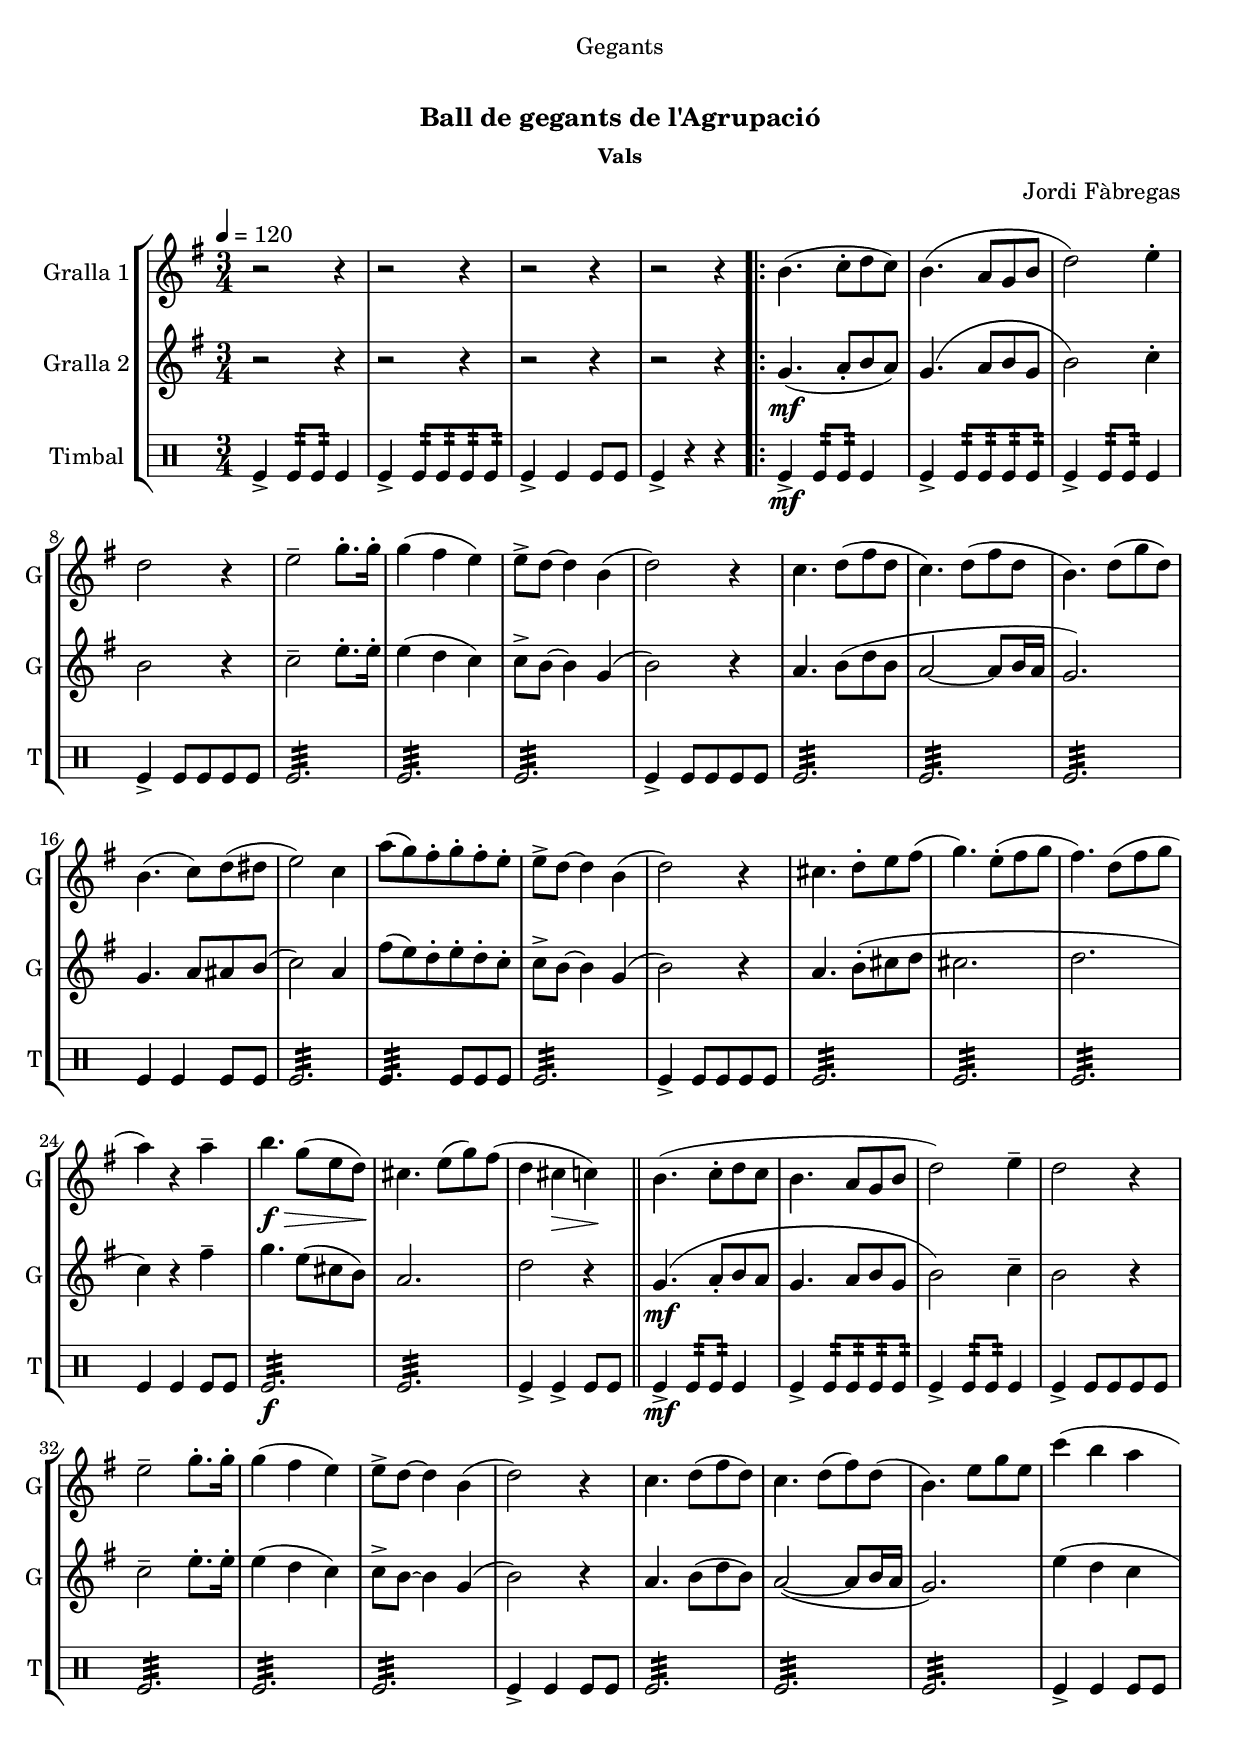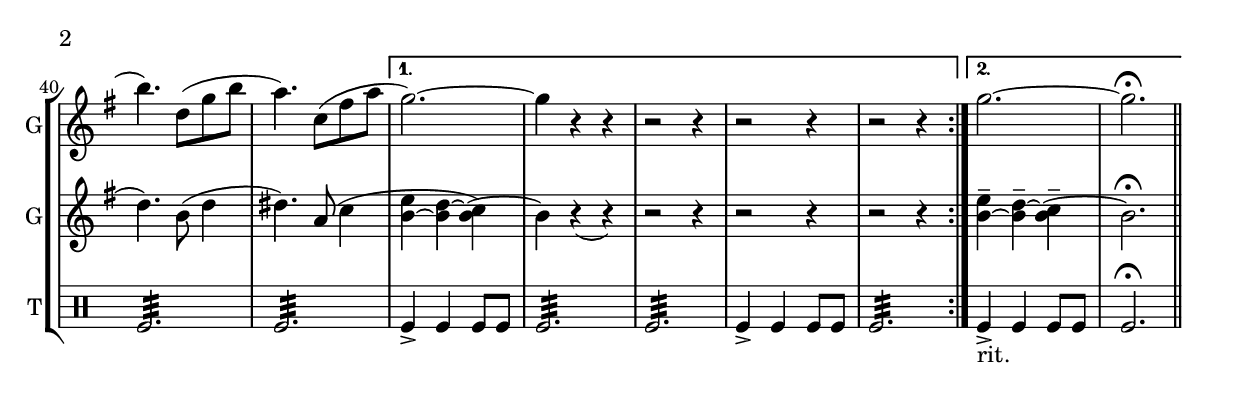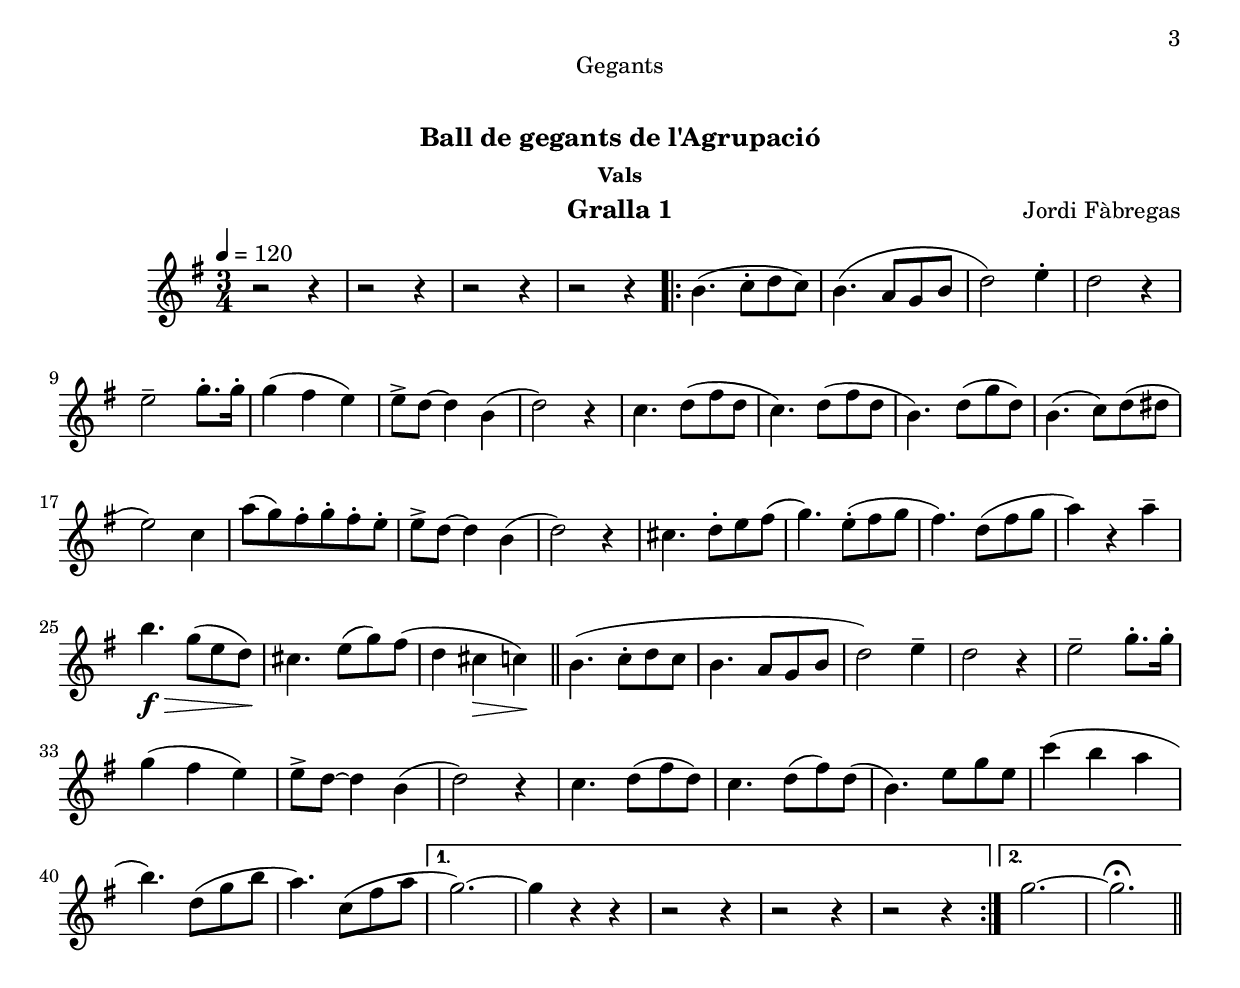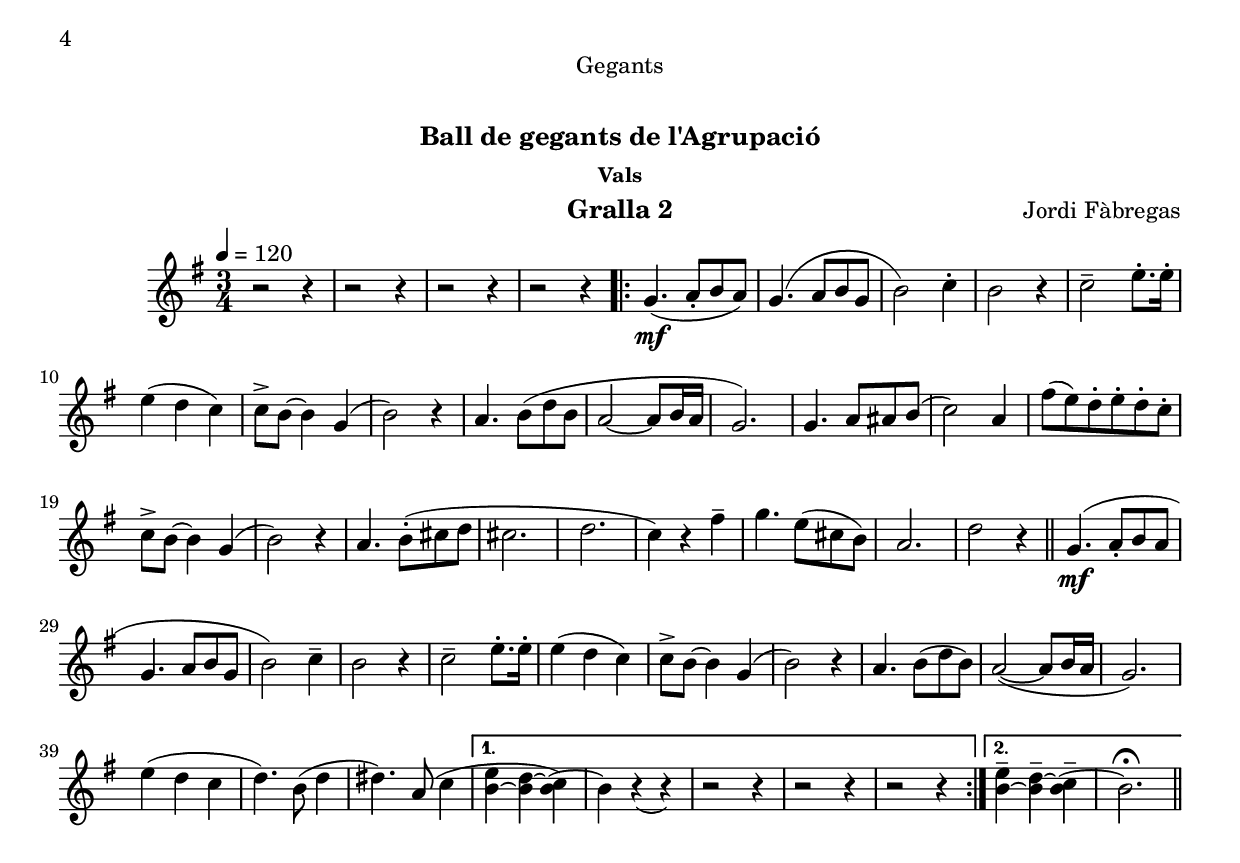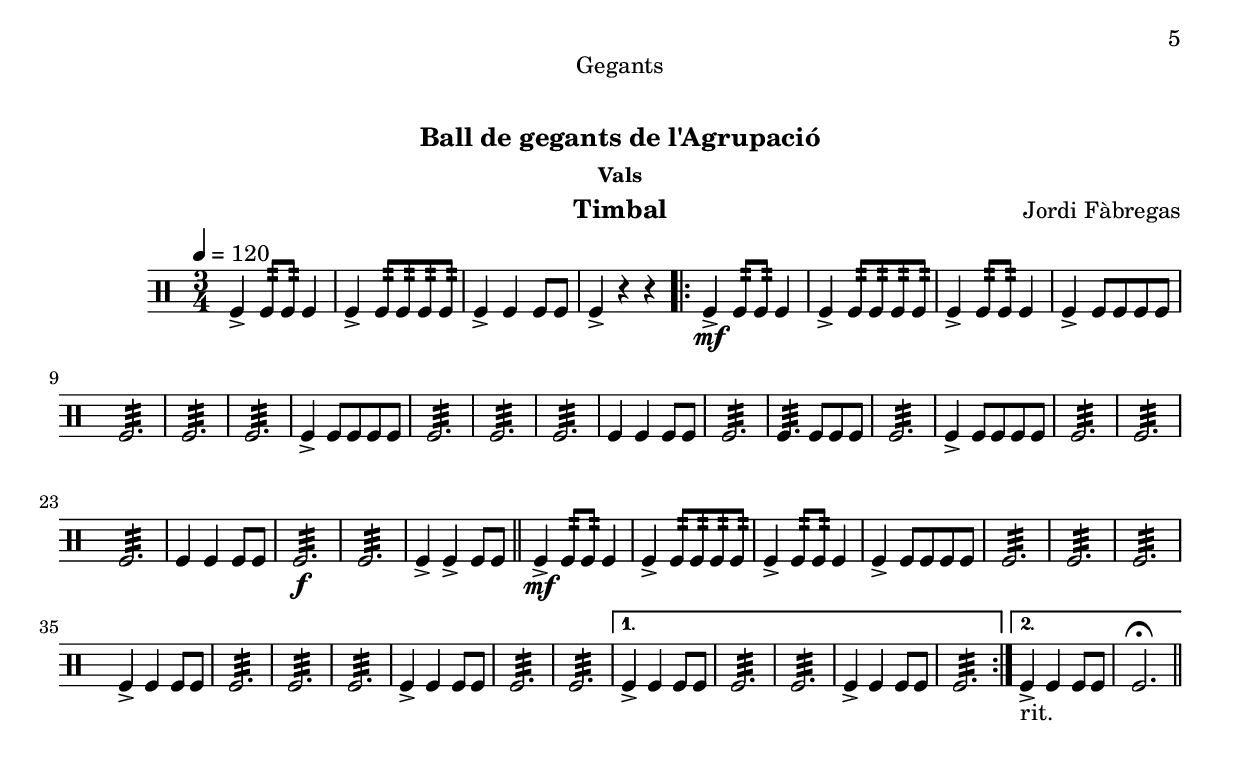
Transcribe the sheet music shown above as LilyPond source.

\version "2.16.0"

\header {
  dedication="Gegants"
  title="  "
  subtitle="Ball de gegants de l'Agrupació"
  subsubtitle="Vals"
  poet=""
  meter=""
  piece=""
  composer="Jordi Fàbregas"
  arranger=""
  opus=""
  instrument=""
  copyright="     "
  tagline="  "
}

liniaroAa =
\relative b'
{
  \tempo 4=120
  \clef treble
  \key g \major
  \time 3/4
  r2 r4  |
  r2 r4  |
  r2 r4  |
  r2 r4  |
  %05
  \repeat volta 2 { b4. ( c8-. d  c  )  |
  b4. ( a8 g b   |
  d2 ) e4-.  |
  d2 r4  |
  e2-- g8.-. g16-.  |
  %10
  g4 ( fis e )  |
  e8-> d ~ d4 b (  |
  d2 ) r4  |
  c4. d8 ( fis d  |
  c4. ) d8 ( fis d  |
  %15
  b4. ) d8 ( g d )  |
  b4. ( c8 ) d ( dis   |
  e2 ) c4  |
  a'8 ( ( g ) fis-. g-. fis-. e-.  |
  e8-> d ~ d4 b (  |
  %20
  d2 ) ) r4  |
  cis4. d8-. e fis (   |
  g4. ) e8-. ( fis  g   |
  fis4. ) d8 ( fis  g   |
  a4 ) r a--  |
  %25
  b4. \f \> g8 ( e d \! )  |
  cis4. e8 ( g ) fis (  |
  d4 cis \> c ) \!  \bar "||"
  b4. ( c8-. d  c   |
  b4. a8 g  b   |
  %30
  d2 ) e4--  |
  d2 r4  |
  e2-- g8.-. g16-.  |
  g4 ( fis e )  |
  e8-> d ~ d4 b (  |
  %35
  d2 ) r4  |
  c4. d8 ( fis d )  |
  c4. d8 ( fis ) d (  |
  b4. ) e8 g e  |
  c'4 ( b a  |
  %40
  b4. ) d,8 ( g b  |
  a4. ) c,8 ( fis a }
  \alternative { { g2. ~ )  |
  g4 r r  |
  r2 r4  |
  %45
  r2 r4  |
  r2 r4 }
  { g2. ~   |
  g2.\fermata } } \bar "||"
}

liniaroAb =
\relative g'
{
  \tempo 4=120
  \clef treble
  \key g \major
  \time 3/4
  r2 r4  |
  r2 r4  |
  r2 r4  |
  r2 r4  |
  %05
  \repeat volta 2 { g4. ( \mf a8-. b  a  )  |
  g4. ( a8 b g   |
  b2 ) c4-.  |
  b2 r4  |
  c2-- e8.-. e16-.  |
  %10
  e4 ( d c )  |
  c8-> b ~ b4 g (  |
  b2 ) r4  |
  a4. b8 ( d b  |
  a2 ~ a8 b16 a  |
  %15
  g2. )  |
  g4. a8 ais b (   |
  c2 ) a4  |
  fis'8 ( ( e ) d-. e-. d-. c-.  |
  c8-> b ~ b4 g (  |
  %20
  b2 ) ) r4  |
  a4. b8-. ( cis d    |
  cis2.   |
  d2.  |
  c4 ) r fis--  |
  %25
  g4. e8 ( cis b )  |
  a2.   |
  d2 r4  \bar "||"
  g,4. ( \mf a8-. b  a   |
  g4. a8 b  g   |
  %30
  b2 ) c4--  |
  b2 r4  |
  c2-- e8.-. e16-.  |
  e4 ( d c )  |
  c8-> b ~ b4 g (  |
  %35
  b2 ) r4  |
  a4. b8 ( d b )  |
  a2 ~ ( a8 b16 a  |
  g2. )  |
  e'4 ( d c  |
  %40
  d4. ) b8 ( d4  |
  dis4. ) a8 ( c4 }
  \alternative { { <b e>4 ~ <b d> ~ <b c> ~ )  |
  b4 r ( r )  |
  r2 r4  |
  %45
  r2 r4  |
  r2 r4 }
  { <b e>4-- ~ <b d>-- ~ <b c>-- ~  |
  b2.\fermata } } \bar "||"
}

liniaroAc =
\drummode
{
  \tempo 4=120
  \time 3/4
  tomfl4-> tomfl8:32 tomfl:32 tomfl4  |
  tomfl4-> tomfl8:32 tomfl:32 tomfl:32 tomfl:32  |
  tomfl4-> tomfl tomfl8 tomfl  |
  tomfl4-> r r  |
  %05
  \repeat volta 2 { tomfl4-> \mf tomfl8:32 tomfl:32 tomfl4  |
  tomfl4-> tomfl8:32 tomfl:32 tomfl:32 tomfl:32  |
  tomfl4-> tomfl8:32 tomfl:32 tomfl4  |
  tomfl4-> tomfl8 tomfl tomfl tomfl  |
  tomfl2.:32  |
  %10
  tomfl2.:32  |
  tomfl2.:32  |
  tomfl4-> tomfl8 tomfl tomfl tomfl  |
  tomfl2.:32  |
  tomfl2.:32  |
  %15
  tomfl2.:32  |
  tomfl4 tomfl tomfl8 tomfl  |
  tomfl2.:32  |
  tomfl4.:32 tomfl8 tomfl tomfl  |
  tomfl2.:32  |
  %20
  tomfl4-> tomfl8 tomfl tomfl tomfl  |
  tomfl2.:32  |
  tomfl2.:32  |
  tomfl2.:32  |
  tomfl4 tomfl tomfl8 tomfl  |
  %25
  tomfl2.:32 \f  |
  tomfl2.:32  |
  tomfl4-> tomfl-> tomfl8 tomfl  \bar "||"
  tomfl4-> \mf tomfl8:32 tomfl:32 tomfl4  |
  tomfl4-> tomfl8:32 tomfl:32 tomfl:32 tomfl:32  |
  %30
  tomfl4-> tomfl8:32 tomfl:32 tomfl4  |
  tomfl4-> tomfl8 tomfl tomfl tomfl  |
  tomfl2.:32  |
  tomfl2.:32  |
  tomfl2.:32  |
  %35
  tomfl4-> tomfl tomfl8 tomfl  |
  tomfl2.:32  |
  tomfl2.:32  |
  tomfl2.:32  |
  tomfl4-> tomfl tomfl8 tomfl  |
  %40
  tomfl2.:32  |
  tomfl2.:32 }
  \alternative { { tomfl4-> tomfl tomfl8 tomfl  |
  tomfl2.:32  |
  tomfl2.:32  |
  %45
  tomfl4-> tomfl tomfl8 tomfl  |
  tomfl2.:32 }
  { tomfl4-> _"rit." tomfl tomfl8 tomfl  |
  tomfl2.\fermata } } \bar "||"
}

\bookpart {
  \score {
    \new StaffGroup {
      \override Score.RehearsalMark #'self-alignment-X = #LEFT
      <<
        \new Staff \with {instrumentName = #"Gralla 1" shortInstrumentName = #"G"} \liniaroAa
        \new Staff \with {instrumentName = #"Gralla 2" shortInstrumentName = #"G"} \liniaroAb
        \new DrumStaff \with {instrumentName = #"Timbal" shortInstrumentName = #"T"} \liniaroAc
      >>
    }
    \layout {}
  }\score { \unfoldRepeats
    \new StaffGroup {
      \override Score.RehearsalMark #'self-alignment-X = #LEFT
      <<
        \new Staff \with {instrumentName = #"Gralla 1" shortInstrumentName = #"G"} \liniaroAa
        \new Staff \with {instrumentName = #"Gralla 2" shortInstrumentName = #"G"} \liniaroAb
        \new DrumStaff \with {instrumentName = #"Timbal" shortInstrumentName = #"T"} \liniaroAc
      >>
    }
    \midi {}
  }
}

\bookpart {
  \header {instrument="Gralla 1"}
  \score {
    \new StaffGroup {
      \override Score.RehearsalMark #'self-alignment-X = #LEFT
      <<
        \new Staff \liniaroAa
      >>
    }
    \layout {}
  }\score { \unfoldRepeats
    \new StaffGroup {
      \override Score.RehearsalMark #'self-alignment-X = #LEFT
      <<
        \new Staff \liniaroAa
      >>
    }
    \midi {}
  }
}

\bookpart {
  \header {instrument="Gralla 2"}
  \score {
    \new StaffGroup {
      \override Score.RehearsalMark #'self-alignment-X = #LEFT
      <<
        \new Staff \liniaroAb
      >>
    }
    \layout {}
  }\score { \unfoldRepeats
    \new StaffGroup {
      \override Score.RehearsalMark #'self-alignment-X = #LEFT
      <<
        \new Staff \liniaroAb
      >>
    }
    \midi {}
  }
}

\bookpart {
  \header {instrument="Timbal"}
  \score {
    \new StaffGroup {
      \override Score.RehearsalMark #'self-alignment-X = #LEFT
      <<
        \new DrumStaff \liniaroAc
      >>
    }
    \layout {}
  }\score { \unfoldRepeats
    \new StaffGroup {
      \override Score.RehearsalMark #'self-alignment-X = #LEFT
      <<
        \new DrumStaff \liniaroAc
      >>
    }
    \midi {}
  }
}

